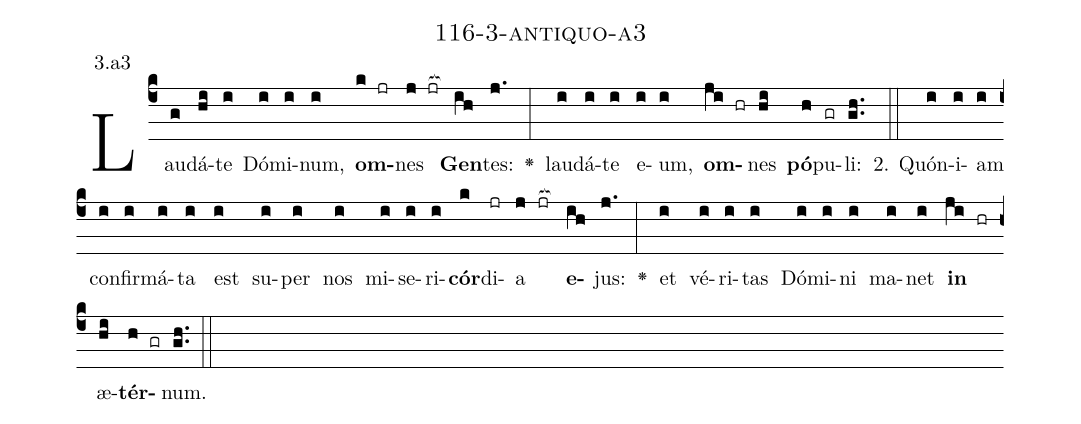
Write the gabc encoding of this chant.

name: 116-3-antiquo-a3;
annotation: 3.a3;
%%
(c4)Lau(g)dá(hi)te(i) Dó(i)mi(i)num,(i) <b>om</b>(k jr)nes(j jr[ocb:1{]) <b>Gen</b>(ih[ocb:0}])tes:(j.) <v>\greheightstar</v>(:) lau(i)dá(i)te(i) e(i)um,(i) <b>om</b>(ji hr)nes(hi) <b>pó</b>(h)pu(gr)li:(gh..) (::)
2. Quón(i)i(i)am(i) con(i)fir(i)má(i)ta(i) est(i) su(i)per(i) nos(i) mi(i)se(i)ri(i)<b>cór</b>(k)di(jr)a(j jr[ocb:1{]) <b>e</b>(ih[ocb:0}])jus:(j.) <v>\greheightstar</v>(:) et(i) vé(i)ri(i)tas(i) Dó(i)mi(i)ni(i) ma(i)net(i) <b>in</b>(ji hr) æ(hi)<b>tér</b>(h gr)num.(gh..) (::)
